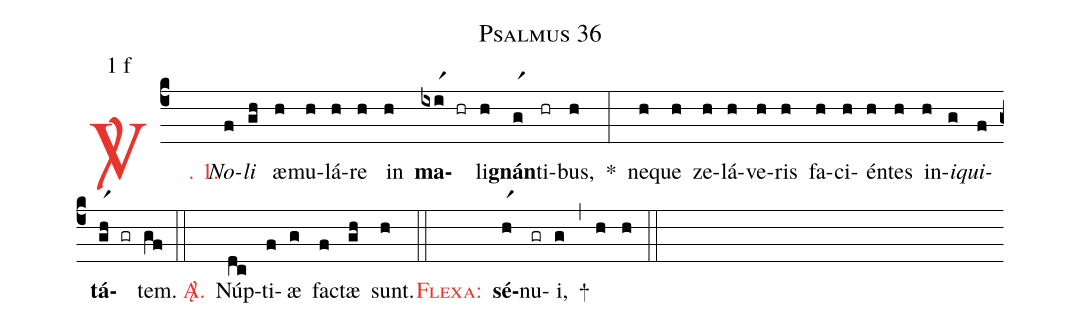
name: Psalmus 36;
mode: 1;
mode-differentia: f;
%%
(c4)

<c><sp>V/</sp>. 1.</c>() <i>No</i>(f)<i>li</i>(gh) æ(h)mu(h)lá(h)re(h) in(h) <b>ma</b>(ixir1 hr)li(h)<b>gnán</b>(gr1)ti(hr)bus,(h) *(:) ne(h)que(h) ze(h)lá(h)ve(h)ris(h) fa(h)ci(h)én(h)tes(h) in(h)<i>i</i>(g)<i>qui</i>(f)<b>tá</b>(gr1h gr)tem.(gf)

(::)

<nlba><c><sp>A/</sp>.</c>() Núp</nlba>(dc)ti(f)æ(g) fac(f)tæ(gh) sunt.(h)

(::)

<nlba><c><sc>Flexa</sc>:</c>() <b>sé</b></nlba>(hr1)nu(gr)i,(g) +(,) (h) (h)

(::)
